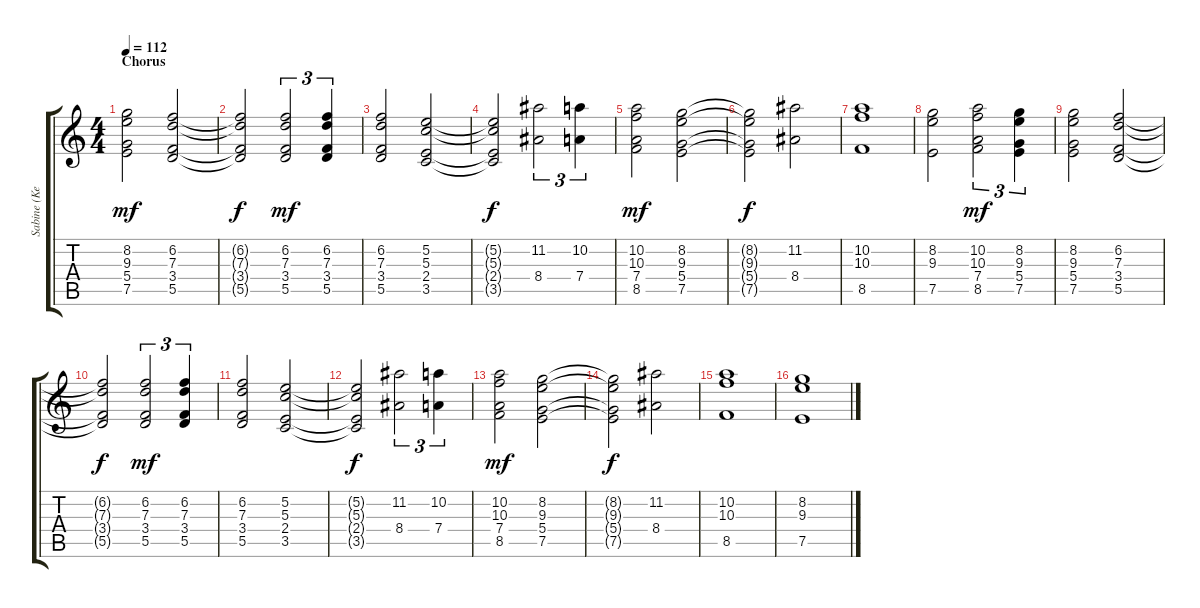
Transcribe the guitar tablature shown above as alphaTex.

\track ("Sabine (KeybHigh)" "Sabine (Ke") {instrument stringensemble1}
\staff {score tabs}
\tuning (E5 B4 G4 D4 A3 E3) {hide}
\ts (4 4)
\section ("" "Chorus")
\tempo 112
\clef g2
\ks c
(8.2 9.3 5.4 7.5).2{dy mf} (6.2 7.3 3.4 5.5).2 |
(6.2{t} 7.3{t} 3.4{t} 5.5{t}).2{dy f} (6.2 7.3 3.4 5.5).2{tu (3 2) dy mf} (6.2 7.3 3.4 5.5).4{tu (3 2)} |
(6.2 7.3 3.4 5.5).2 (5.2 5.3 2.4 3.5).2 |
(5.2{t} 5.3{t} 2.4{t} 3.5{t}).2{dy f} (11.2 8.4).2{tu (3 2)} (10.2 7.4).4{tu (3 2)} |
(10.2 10.3 7.4 8.5).2{dy mf} (8.2 9.3 5.4 7.5).2 |
(8.2{t} 9.3{t} 5.4{t} 7.5{t}).2{dy f} (11.2 8.4).2 |
(10.2 10.3 8.5).1 |
(8.2 9.3 7.5).2 (10.2 10.3 7.4 8.5).2{tu (3 2) dy mf} (8.2 9.3 5.4 7.5).4{tu (3 2)} |
(8.2 9.3 5.4 7.5).2 (6.2 7.3 3.4 5.5).2 |
(6.2{t} 7.3{t} 3.4{t} 5.5{t}).2{dy f} (6.2 7.3 3.4 5.5).2{tu (3 2) dy mf} (6.2 7.3 3.4 5.5).4{tu (3 2)} |
(6.2 7.3 3.4 5.5).2 (5.2 5.3 2.4 3.5).2 |
(5.2{t} 5.3{t} 2.4{t} 3.5{t}).2{dy f} (11.2 8.4).2{tu (3 2)} (10.2 7.4).4{tu (3 2)} |
(10.2 10.3 7.4 8.5).2{dy mf} (8.2 9.3 5.4 7.5).2 |
(8.2{t} 9.3{t} 5.4{t} 7.5{t}).2{dy f} (11.2 8.4).2 |
(10.2 10.3 8.5).1 |
(8.2 9.3 7.5).1
